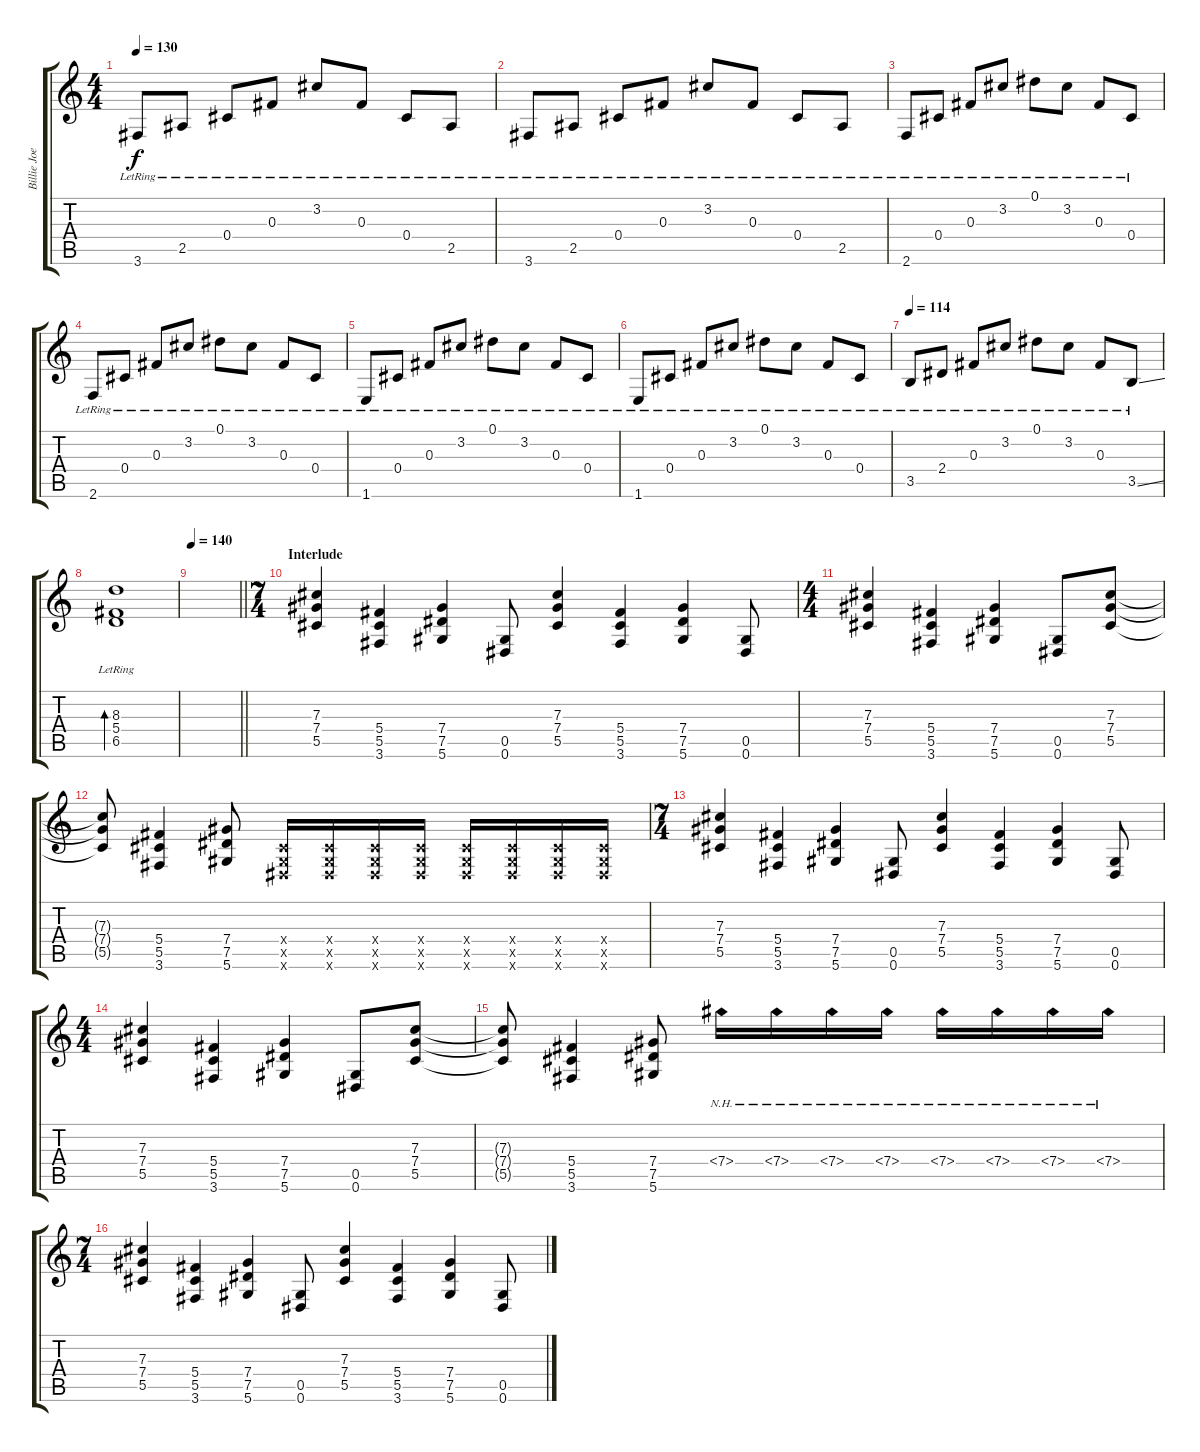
\track ("Billie Joe Armstrong - Guitar" "Billie Joe") {instrument electricguitarclean}
\staff {score tabs}
\tuning (Eb4 Bb3 Gb3 Db3 Ab2 Eb2) {hide}
\ts (4 4)
\tempo 130
\clef g2
\ks c
3.6{lr}.8{dy f} 2.5{lr}.8 0.4{lr}.8 0.3{lr}.8 3.2{lr}.8 0.3{lr}.8 0.4{lr}.8 2.5{lr}.8 |
3.6{lr}.8 2.5{lr}.8 0.4{lr}.8 0.3{lr}.8 3.2{lr}.8 0.3{lr}.8 0.4{lr}.8 2.5{lr}.8 |
2.6{lr}.8 0.4{lr}.8 0.3{lr}.8 3.2{lr}.8 0.1{lr}.8 3.2{lr}.8 0.3{lr}.8 0.4{lr}.8 |
2.6{lr}.8 0.4{lr}.8 0.3{lr}.8 3.2{lr}.8 0.1{lr}.8 3.2{lr}.8 0.3{lr}.8 0.4{lr}.8 |
1.6{lr}.8 0.4{lr}.8 0.3{lr}.8 3.2{lr}.8 0.1{lr}.8 3.2{lr}.8 0.3{lr}.8 0.4{lr}.8 |
1.6{lr}.8 0.4{lr}.8 0.3{lr}.8 3.2{lr}.8 0.1{lr}.8 3.2{lr}.8 0.3{lr}.8 0.4{lr}.8 |
\tempo 114
3.5{lr}.8 2.4{lr}.8 0.3{lr}.8 3.2{lr}.8 0.1{lr}.8 3.2{lr}.8 0.3{lr}.8 3.5{ss lr}.8 |
(8.3 5.4 6.5{lr}).1{bd 240} |
\tempo 140
\barLineRight lightlight
|
\ts (7 4)
\section ("" "Interlude")
(7.3 7.4 5.5).4{instrument distortionguitar} (5.4 5.5 3.6).4 (7.4 7.5 5.6).4 (0.5 0.6).8 (7.3 7.4 5.5).4 (5.4 5.5 3.6).4 (7.4 7.5 5.6).4 (0.5 0.6).8 |
\ts (4 4)
(7.3 7.4 5.5).4 (5.4 5.5 3.6).4 (7.4 7.5 5.6).4 (0.5 0.6).8 (7.3 7.4 5.5).8 |
(7.3{t} 7.4{t} 5.5{t}).8 (5.4 5.5 3.6).4 (7.4 7.5 5.6).8 (0.4{x} 0.5{x} 0.6{x}).16 (0.4{x} 0.5{x} 0.6{x}).16 (0.4{x} 0.5{x} 0.6{x}).16 (0.4{x} 0.5{x} 0.6{x}).16 (0.4{x} 0.5{x} 0.6{x}).16 (0.4{x} 0.5{x} 0.6{x}).16 (0.4{x} 0.5{x} 0.6{x}).16 (0.4{x} 0.5{x} 0.6{x}).16 |
\ts (7 4)
(7.3 7.4 5.5).4 (5.4 5.5 3.6).4 (7.4 7.5 5.6).4 (0.5 0.6).8 (7.3 7.4 5.5).4 (5.4 5.5 3.6).4 (7.4 7.5 5.6).4 (0.5 0.6).8 |
\ts (4 4)
(7.3 7.4 5.5).4 (5.4 5.5 3.6).4 (7.4 7.5 5.6).4 (0.5 0.6).8 (7.3 7.4 5.5).8 |
(7.3{t} 7.4{t} 5.5{t}).8 (5.4 5.5 3.6).4 (7.4 7.5 5.6).8 7.4{nh}.16 7.4{nh}.16 7.4{nh}.16 7.4{nh}.16 7.4{nh}.16 7.4{nh}.16 7.4{nh}.16 7.4{nh}.16 |
\ts (7 4)
(7.3 7.4 5.5).4{instrument distortionguitar} (5.4 5.5 3.6).4 (7.4 7.5 5.6).4 (0.5 0.6).8 (7.3 7.4 5.5).4 (5.4 5.5 3.6).4 (7.4 7.5 5.6).4 (0.5 0.6).8
